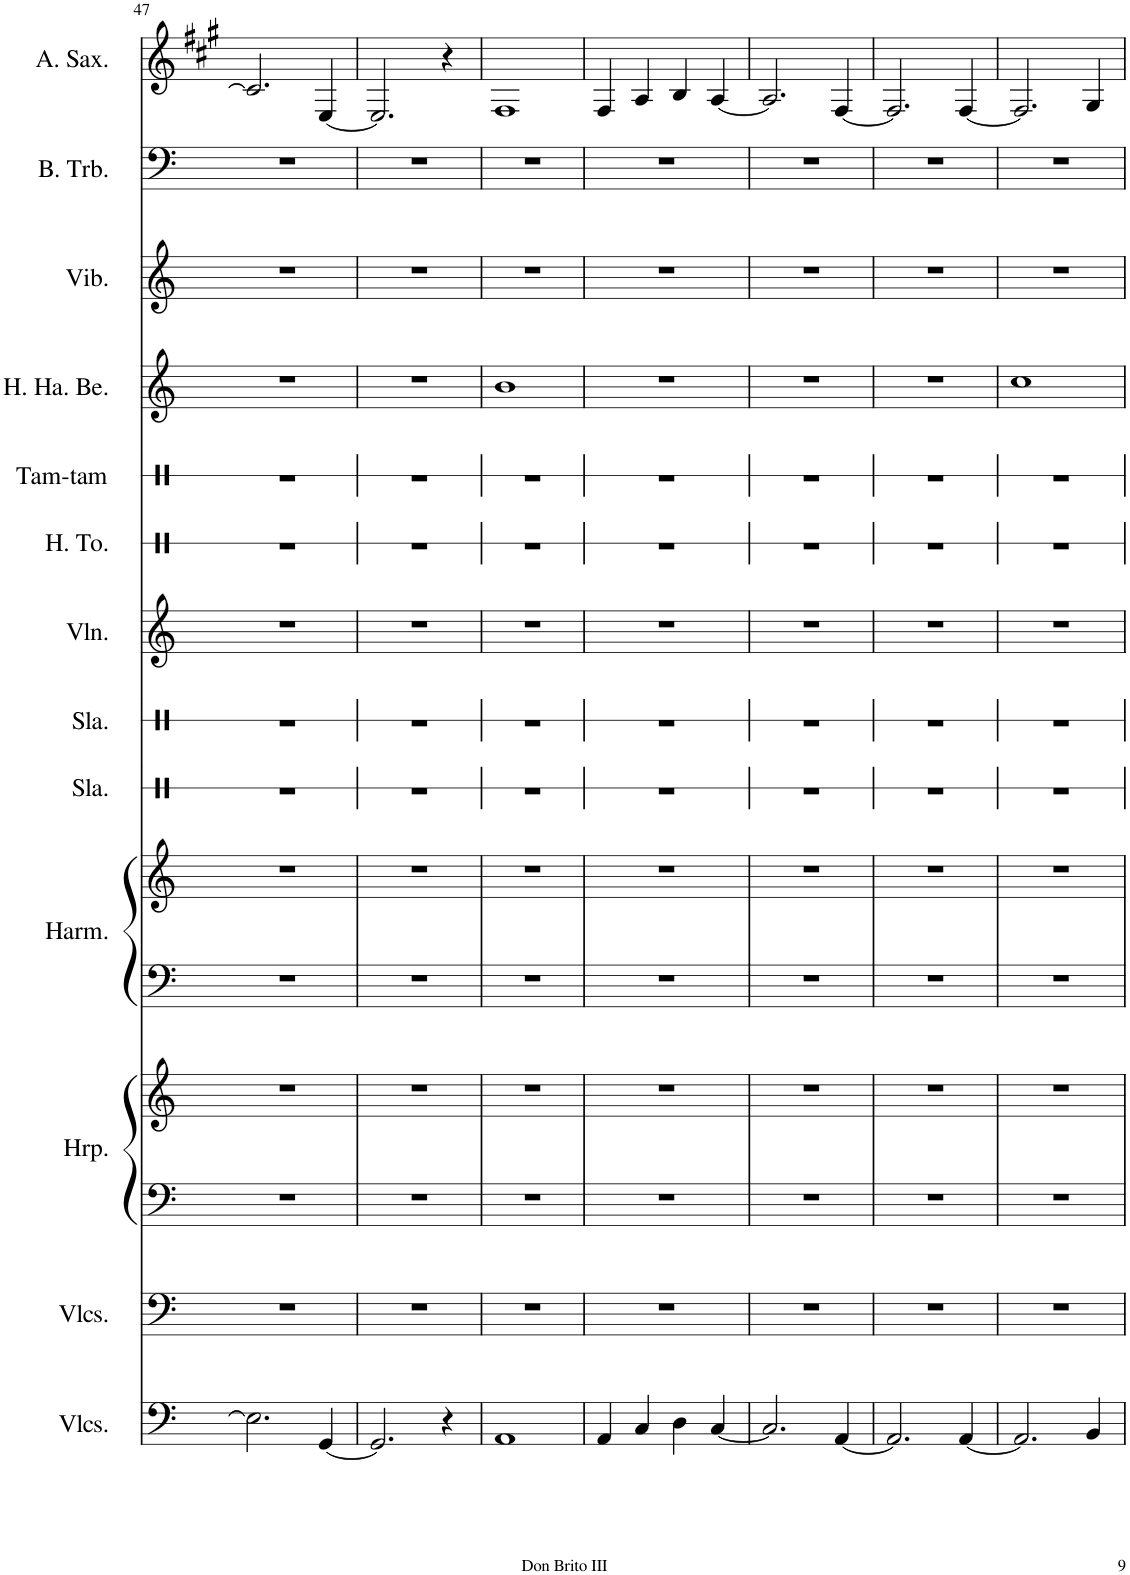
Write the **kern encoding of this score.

**kern	**kern	**kern	**kern	**kern	**kern	**kern	**kern	**kern	**kern	**kern	**kern	**kern	**kern	**kern
*part13	*part12	*part11	*part11	*part10	*part10	*part9	*part8	*part7	*part6	*part5	*part4	*part3	*part2	*part1
*staff15	*staff14	*staff13	*staff12	*staff11	*staff10	*staff9	*staff8	*staff7	*staff6	*staff5	*staff4	*staff3	*staff2	*staff1
*I"Violoncellos	*I"Violoncellos	*I"Harp	*	*I"Harmonium	*	*I"Slap	*I"Slap	*I"Violin	*I"High Tom	*I"Tam-tam	*I"High Hand Bells	*I"Vibraphone	*I"Bass Trombone	*I"Alto Saxophone
*I'Vlcs.	*I'Vlcs.	*I'Hrp.	*	*I'Harm.	*	*I'Sla.	*I'Sla.	*I'Vln.	*I'H. To.	*I'Tam-tam	*I'H. Ha. Be.	*I'Vib.	*I'B. Trb.	*I'A. Sax.
!!LO:PB:g=z
*clefF4	*clefF4	*clefF4	*clefG2	*clefF4	*clefG2	*clefX	*clefX	*clefG2	*clefX	*clefX	*clefG2	*clefG2	*clefF4	*clefG2
*	*	*	*	*	*	*	*	*	*	*	*	*	*	*Trd5c9
*k[]	*k[]	*k[]	*k[]	*k[]	*k[]	*k[]	*k[]	*k[]	*k[]	*k[]	*k[]	*k[]	*k[]	*k[f#c#g#]
*M4/4	*M4/4	*M4/4	*M4/4	*M4/4	*M4/4	*M4/4	*M4/4	*M4/4	*M4/4	*M4/4	*M4/4	*M4/4	*M4/4	*M4/4
=47	=47	=47	=47	=47	=47	=47	=47	=47	=47	=47	=47	=47	=47	=47
2.E\]	1r	1r	1r	1r	1r	1r	1r	1r	1r	1r	1r	1r	1r	2.c#/]
[4GG/	.	.	.	.	.	.	.	.	.	.	.	.	.	[4E/
=48	=48	=48	=48	=48	=48	=48	=48	=48	=48	=48	=48	=48	=48	=48
2.GG/]	1r	1r	1r	1r	1r	1r	1r	1r	1r	1r	1r	1r	1r	2.E/]
4r	.	.	.	.	.	.	.	.	.	.	.	.	.	4r
=49	=49	=49	=49	=49	=49	=49	=49	=49	=49	=49	=49	=49	=49	=49
1AA	1r	1r	1r	1r	1r	1r	1r	1r	1r	1r	1b	1r	1r	1F#
=50	=50	=50	=50	=50	=50	=50	=50	=50	=50	=50	=50	=50	=50	=50
4AA/	1r	1r	1r	1r	1r	1r	1r	1r	1r	1r	1r	1r	1r	4F#/
4C/	.	.	.	.	.	.	.	.	.	.	.	.	.	4A/
4D\	.	.	.	.	.	.	.	.	.	.	.	.	.	4B/
[4C/	.	.	.	.	.	.	.	.	.	.	.	.	.	[4A/
=51	=51	=51	=51	=51	=51	=51	=51	=51	=51	=51	=51	=51	=51	=51
2.C/]	1r	1r	1r	1r	1r	1r	1r	1r	1r	1r	1r	1r	1r	2.A/]
[4AA/	.	.	.	.	.	.	.	.	.	.	.	.	.	[4F#/
=52	=52	=52	=52	=52	=52	=52	=52	=52	=52	=52	=52	=52	=52	=52
2.AA/]	1r	1r	1r	1r	1r	1r	1r	1r	1r	1r	1r	1r	1r	2.F#/]
[4AA/	.	.	.	.	.	.	.	.	.	.	.	.	.	[4F#/
=53	=53	=53	=53	=53	=53	=53	=53	=53	=53	=53	=53	=53	=53	=53
2.AA/]	1r	1r	1r	1r	1r	1r	1r	1r	1r	1r	1cc	1r	1r	2.F#/]
4BB/	.	.	.	.	.	.	.	.	.	.	.	.	.	4G#/
=	=	=	=	=	=	=	=	=	=	=	=	=	=	=
*-	*-	*-	*-	*-	*-	*-	*-	*-	*-	*-	*-	*-	*-	*-
